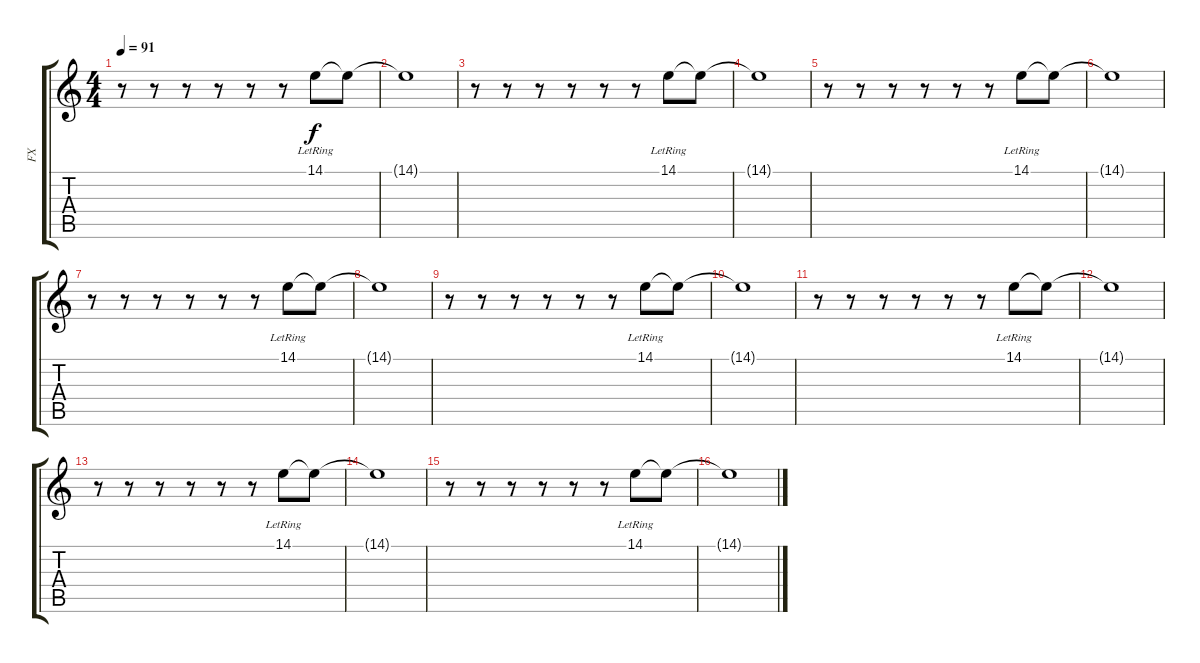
\track ("FX" "FX") {instrument reversecymbal}
\staff {score tabs}
\tuning (D4 A3 F3 C3 G2 D2) {hide}
\ts (4 4)
\tempo 91
\clef g2
\ks c
r.8{dy f} r.8 r.8 r.8 r.8 r.8 14.1{lr}.8 14.1{t}.8 |
14.1{t}.1 |
r.8 r.8 r.8 r.8 r.8 r.8 14.1{lr}.8 14.1{t}.8 |
14.1{t}.1 |
r.8 r.8 r.8 r.8 r.8 r.8 14.1{lr}.8 14.1{t}.8 |
14.1{t}.1 |
r.8 r.8 r.8 r.8 r.8 r.8 14.1{lr}.8 14.1{t}.8 |
14.1{t}.1 |
r.8 r.8 r.8 r.8 r.8 r.8 14.1{lr}.8 14.1{t}.8 |
14.1{t}.1 |
r.8 r.8 r.8 r.8 r.8 r.8 14.1{lr}.8 14.1{t}.8 |
14.1{t}.1 |
r.8 r.8 r.8 r.8 r.8 r.8 14.1{lr}.8 14.1{t}.8 |
14.1{t}.1 |
r.8 r.8 r.8 r.8 r.8 r.8 14.1{lr}.8 14.1{t}.8 |
14.1{t}.1
